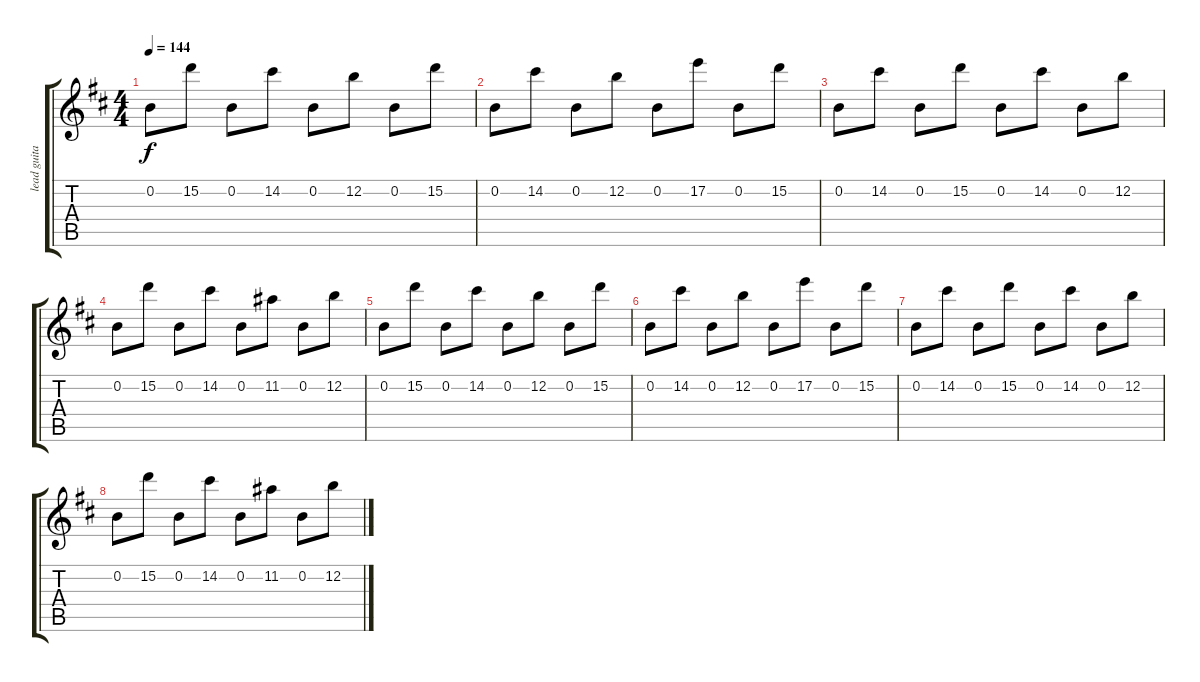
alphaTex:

\track ("lead guitar" "lead guita") {instrument distortionguitar}
\staff {score tabs}
\tuning (E4 B3 G3 D3 A2 E2) {hide}
\ts (4 4)
\tempo 144
\clef g2
\ks bminor
0.2.8{dy f} 15.2.8 0.2.8 14.2.8 0.2.8 12.2.8 0.2.8 15.2.8 |
0.2.8 14.2.8 0.2.8 12.2.8 0.2.8 17.2.8 0.2.8 15.2.8 |
0.2.8 14.2.8 0.2.8 15.2.8 0.2.8 14.2.8 0.2.8 12.2.8 |
0.2.8 15.2.8 0.2.8 14.2.8 0.2.8 11.2.8 0.2.8 12.2.8 |
0.2.8 15.2.8 0.2.8 14.2.8 0.2.8 12.2.8 0.2.8 15.2.8 |
0.2.8 14.2.8 0.2.8 12.2.8 0.2.8 17.2.8 0.2.8 15.2.8 |
0.2.8 14.2.8 0.2.8 15.2.8 0.2.8 14.2.8 0.2.8 12.2.8 |
0.2.8 15.2.8 0.2.8 14.2.8 0.2.8 11.2.8 0.2.8 12.2.8
